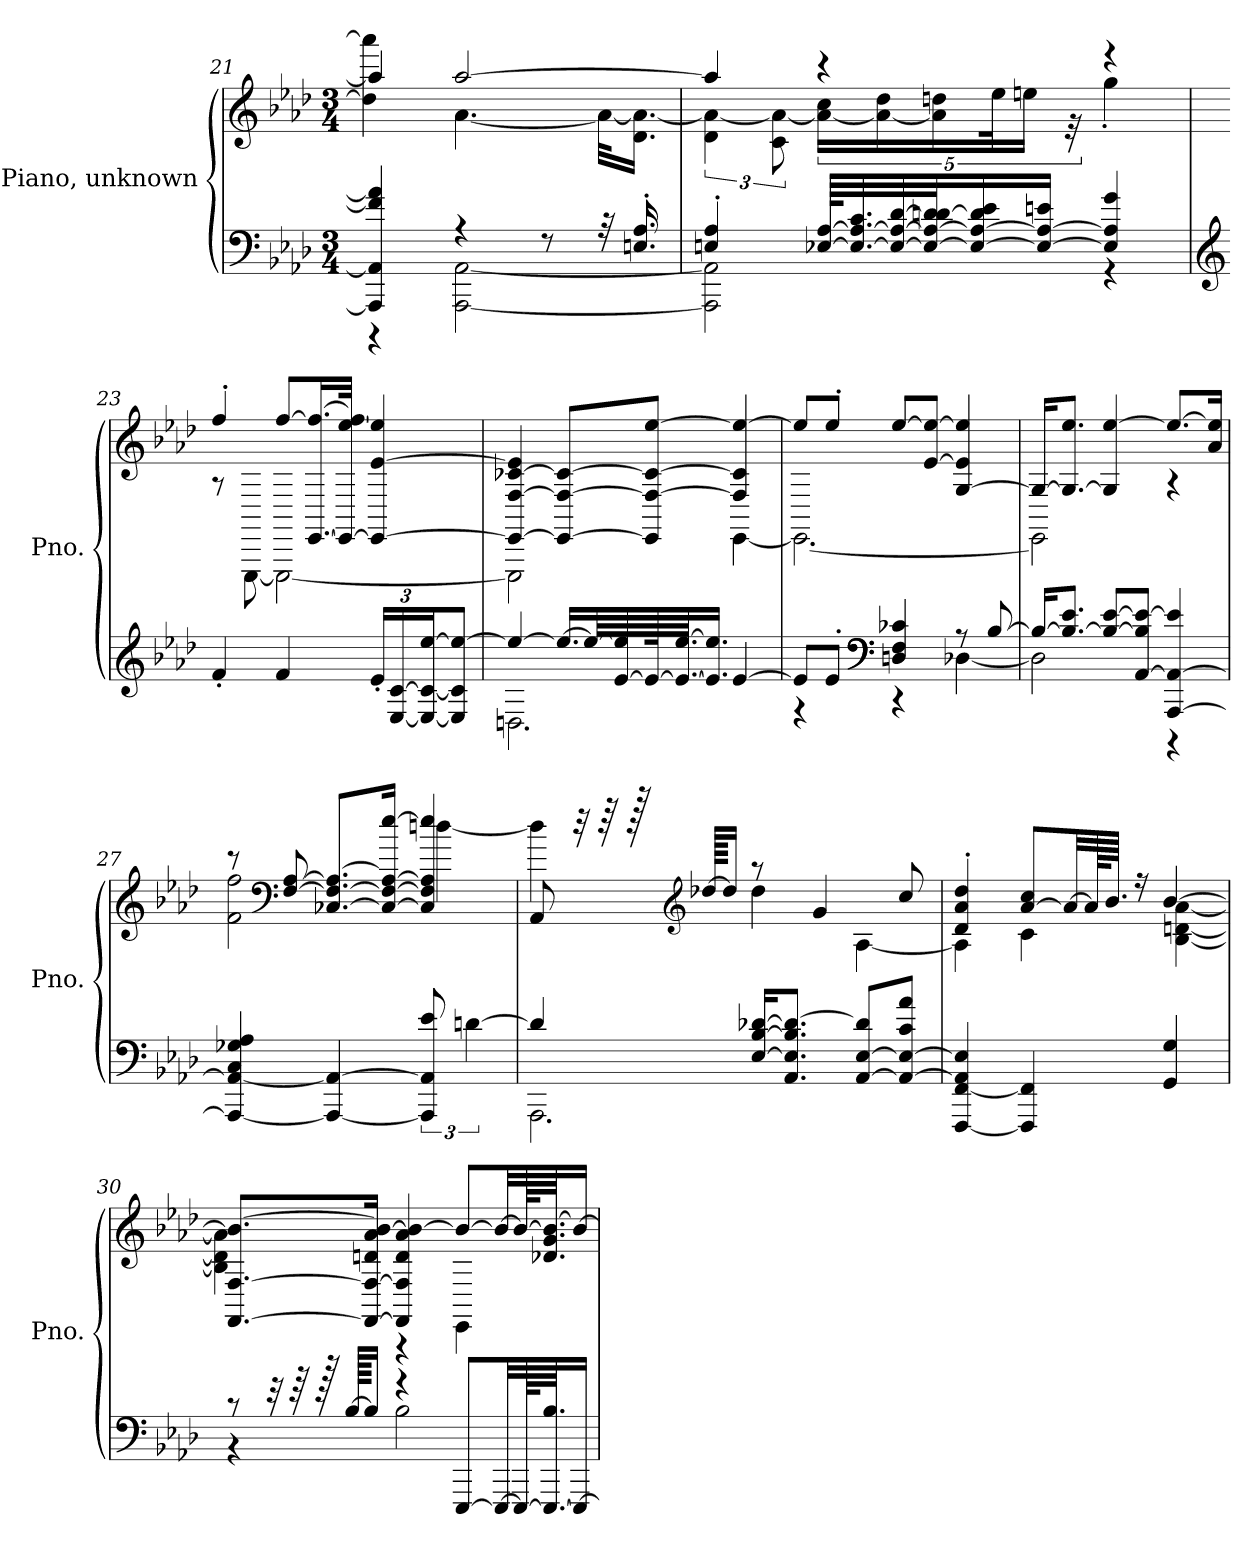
**kern	**kern
*part1	*part1
*staff2	*staff1
*I"Piano, unknown	*
*I'Pno.	*
*clefF4	*clefG2
*k[b-e-a-d-]	*k[b-e-a-d-]
*M3/4	*M3/4
=21	=21
*^	*^
4AAA-/] 4AA-/] 4f/] 4a-/]	4r	4aa-/]	4dd\] 4aaa-\]
4r	[2AAA-\ [2AA-\	[2aa-/	[4.a-\
8r	.	.	.
32r	.	.	32a-\KLL_
16.En/' 16.A-/'	.	.	16.d-\ 16.a-\_JJ
=22	=22	=22	=22
4En/' 4A-/'	2AAA-\] 2AA-\]	4aa-/]	6d-\ 6a-\_
.	.	.	12c\ 12a-\_
[64E-X/ [64A-/KLLL	.	4r	20a-\_ 20cc\LL
32.E-/_ 32.A-/_ 32.c/	.	.	.
.	.	.	20a-\_ 20dd-\
32E-/_ 32A-/_ [32d-/	.	.	.
32E-/_ 32A-/_ 32d-/] [32dn/J	.	.	.
.	.	.	20a-\] 20ddn\
16E-/_ 16A-/_ 16d/] 16e-/	.	.	.
.	.	.	40ee-\K
.	.	.	20een\JJ
16E-/_ 16A-/_ 16en/JJ	.	.	.
.	.	.	40r
4E-/] 4A-/] 4g/	4r	4r	4gg'\
*v	*v	*	*
!!LO:LB:g=z	!!
=23	=23	=23
*clefG2	*	*
4f'/	4ff'/	8r
.	.	[8EEE-\
4f/	[8ff/L	2EEE-\_
.	[16.EE-/ 16.ff/_L	.
.	32EE-/_ [32ee-/ 32ff/]JJk	.
*Xbrackettup	*	*
24e-'/LL	4EE-/_ [4e-/ 4ee-/]	.
[24E-/ [24c/	.	.
24E-/_ 24c/_ [24ee-/J	.	.
8E-/] 8c/] 8ee-/_J	.	.
=24	=24	=24
*^	*	*
4ee-/_	2.Dn\	4EE-/_ [4F/ [4c-X/ 4e-/]	2EEE-\]
16.ee-/LL_	.	8EE-/_ 8F/_ 8c-/_L	.
64ee-/LL_	.	.	.
[64e-/ 64ee-/]	.	.	.
128e-/K_	.	8EE-/] 8F/_ 8c-/_ [8ee-/J	.
64.e-/_ [64.ee-/JJ	.	.	.
16.e-/] 16.ee-/]JJ	.	.	.
[4e-/	.	4F/] 4c-/] 4ee-/_	[4EE-\
=25	=25	=25	=25
8e-/L]	4r	8ee-/L]	2.EE-\_
8e-'/J	.	8ee-'/J	.
*clefF4	*	*	*
4Dn/ 4F/ 4c-X/	4r	[8ee-/L	.
.	.	[8e-/ 8ee-/_J	.
8r	[4D-X\	[4G/ 4e-/] 4ee-/]	.
[8B-/	.	.	.
!!LO:PB:g=z	!!
=26	=26	=26	=26
16B-/KL_	2D-\]	16G/KL_	2EE-\]
8.B-/_ 8.e-/J	.	8.G/_ 8.ee-/J	.
8B-/_ [8e-/L	.	4G/] [4ee-/	.
[8AA-/ 8B-/] 8e-/_J	.	.	.
[4AAA-/ 4AA-/_ 4e-/]	4r	8.ee-/L_	4r
.	.	16a-/ 16ee-/]Jk	.
*v	*v	*	*
=27	=27	=27
4AAA-/_ 4AA-/_ 4C/ 4G-X/ 4A-/	8r	2f\ 2ff\
*	*clefF4	*
.	[8F/ [8A-/	.
4AAA-/_ 4AA-/_	[8.C-X/ 8.F/_ 8.A-/_L	.
.	16C-/_ 16F/_ 16A-/_ [16ee-/Jk	.
*brackettup	*	*
12AAA-/] 12AA-/] 12e-/	4C-/] 4F/] 4A-/] 4ee-/]	[4ddn\
[6dn\	.	.
=28	=28	=28
*^	*	*
4d/]	2.AAA-\	8AA-/	4dd\]
.	.	32r	.
.	.	64r	.
.	.	128r	.
*	*	*clefG2	*
.	.	[128dd-X/KKKLL	.
.	.	16dd-/JJ]	.
[16E-/ [16B-/ [16d-X/KL	.	8r	4dd-\
8.AA-/ 8.E-/] 8.B-/] 8.d-/_J	.	.	.
.	.	4g/	.
[8AA-/ [8E-/ 8d-/]L	.	.	[4A-\
8AA-/_ 8E-/_ 8c/ 8a-/J	.	8cc/	.
*v	*v	*	*
!!LO:LB:g=z	!!
=29	=29	=29
[4FFF/ [4FF/ 4AA-/] 4E-/]	4d-/' 4a-/' 4dd-/'	4A-\]
4FFF/] 4FF/]	[8a-/ 8cc/L	4c\
.	32a-/LL_	.
.	128a-/KL]	.
.	64.b-/JJJJ	.
.	16r	.
4GG/ 4G/	[4b-/	[4B-\ [4dn\ [4a-\
=30	=30	=30
*^	*	*
8r	4r	[8.FF/ [8.F/ 8.b-/_L	4B-\] 4d\] 4a-\]
32r	.	.	.
64r	.	.	.
128r	.	.	.
[128B-/KKKLL	.	.	.
16B-/JJ]	.	16FF/_ 16F/_ 16dn/ 16a-/ 16b-/_Jk	.
4r	2B-\	4FF/] 4F/] 4d/ 4a-/ 4b-/_	4r
[8EEE-/L	.	8b-/L_	4EE-\
32EEE-/LL_	.	32b-/LL_	.
128EEE-/KL_	.	128b-/KL_	.
64.EEE-/_ 64.B-/JJ	.	64.d-X/ 64.g/ 64.b-/_JJ	.
16EEE-/JJ_	.	16b-/JJ_	.
*v	*v	*	*
*	*v	*v
=	=
*-	*-
